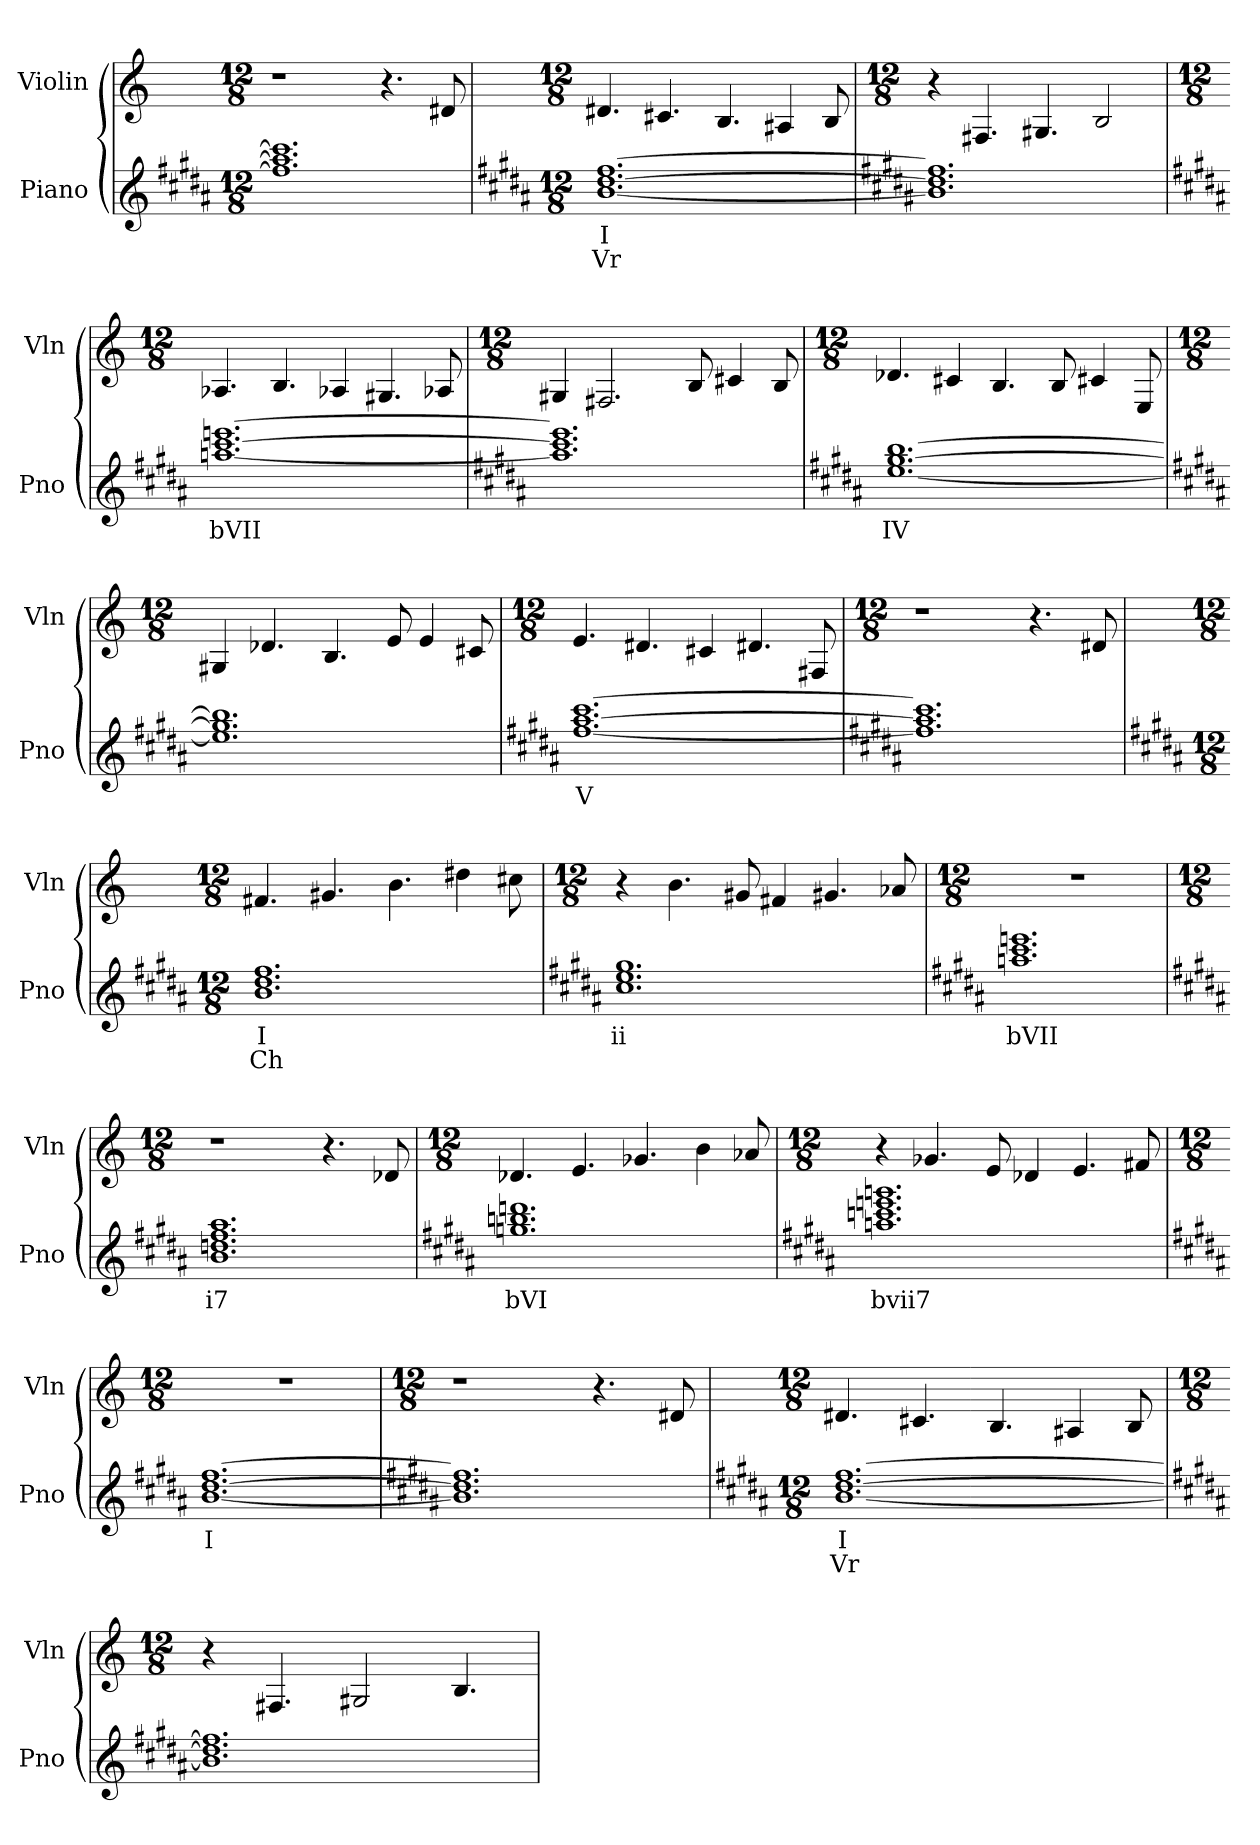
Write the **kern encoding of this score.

**kern	**text	**text	**kern
*part2	*part2	*part2	*part1
*staff2	*staff2	*staff2	*staff1
*I"Piano	*	*	*I"Violin
*I'Pno	*	*	*I'Vln
*k[f#c#g#d#a#]	*	*	*
*B:	*	*	*
*M12/8	*	*	*M12/8
=	=	=	=
1.ff#] 1.aa#] 1.ccc#]	.	.	1r
.	.	.	4.r
.	.	.	8d#X
=	=	=	=
*k[f#c#g#d#a#]	*	*	*
*B:	*	*	*
*M12/8	*	*	*M12/8
[1.b [1.dd# [1.ff#	I	Vr	4.d#X
.	.	.	4.c#X
.	.	.	4.B
.	.	.	4A#X
.	.	.	8B
=	=	=	=
*k[f#c#g#d#a#]	*	*	*
*B:	*	*	*
*	*	*	*M12/8
1.b] 1.dd#] 1.ff#]	.	.	4r
.	.	.	4.F#X
.	.	.	4.G#X
.	.	.	2B
=	=	=	=
*k[f#c#g#d#a#]	*	*	*
*B:	*	*	*
*	*	*	*M12/8
[1.aan [1.ccc# [1.eeen	bVII	.	4.A-X
.	.	.	4.B
.	.	.	4A-X
.	.	.	4.G#X
.	.	.	8A-X
=	=	=	=
*k[f#c#g#d#a#]	*	*	*
*B:	*	*	*
*	*	*	*M12/8
1.aan] 1.ccc#] 1.eeen]	.	.	4G#X
.	.	.	2.F#X
.	.	.	8B
.	.	.	4c#X
.	.	.	8B
=	=	=	=
*k[f#c#g#d#a#]	*	*	*
*B:	*	*	*
*	*	*	*M12/8
[1.ee [1.gg# [1.bb	IV	.	4.d-X
.	.	.	4c#X
.	.	.	4.B
.	.	.	8B
.	.	.	4c#X
.	.	.	8E
=	=	=	=
*k[f#c#g#d#a#]	*	*	*
*B:	*	*	*
*	*	*	*M12/8
1.ee] 1.gg#] 1.bb]	.	.	4G#X
.	.	.	4.d-X
.	.	.	4.B
.	.	.	8e
.	.	.	4e
.	.	.	8c#X
=	=	=	=
*k[f#c#g#d#a#]	*	*	*
*B:	*	*	*
*	*	*	*M12/8
[1.ff# [1.aa# [1.ccc#	V	.	4.e
.	.	.	4.d#X
.	.	.	4c#X
.	.	.	4.d#X
.	.	.	8F#X
=	=	=	=
*k[f#c#g#d#a#]	*	*	*
*B:	*	*	*
*	*	*	*M12/8
1.ff#] 1.aa#] 1.ccc#]	.	.	1r
.	.	.	4.r
.	.	.	8d#X
=	=	=	=
*k[f#c#g#d#a#]	*	*	*
*B:	*	*	*
*M12/8	*	*	*M12/8
1.b 1.dd# 1.ff#	I	Ch	4.f#X
.	.	.	4.g#X
.	.	.	4.b
.	.	.	4dd#X
.	.	.	8cc#X
=	=	=	=
*k[f#c#g#d#a#]	*	*	*
*B:	*	*	*
*	*	*	*M12/8
1.cc# 1.ee 1.gg#	ii	.	4r
.	.	.	4.b
.	.	.	8g#X
.	.	.	4f#X
.	.	.	4.g#X
.	.	.	8a-X
=	=	=	=
*k[f#c#g#d#a#]	*	*	*
*B:	*	*	*
*	*	*	*M12/8
1.aan 1.ccc# 1.eeen	bVII	.	1.r
=	=	=	=
*k[f#c#g#d#a#]	*	*	*
*B:	*	*	*
*	*	*	*M12/8
1.b 1.ddn 1.ff# 1.aa#	i7	.	1r
.	.	.	4.r
.	.	.	8d-X
=	=	=	=
*k[f#c#g#d#a#]	*	*	*
*B:	*	*	*
*	*	*	*M12/8
1.ggn 1.bbn 1.dddn	bVI	.	4.d-X
.	.	.	4.e
.	.	.	4.g-X
.	.	.	4b
.	.	.	8a-X
=	=	=	=
*k[f#c#g#d#a#]	*	*	*
*B:	*	*	*
*	*	*	*M12/8
1.aan 1.cccn 1.eeen 1.gggn	bvii7	.	4r
.	.	.	4.g-X
.	.	.	8e
.	.	.	4d-X
.	.	.	4.e
.	.	.	8f#X
=	=	=	=
*k[f#c#g#d#a#]	*	*	*
*B:	*	*	*
*	*	*	*M12/8
[1.b [1.dd# [1.ff#	I	.	1.r
=	=	=	=
*k[f#c#g#d#a#]	*	*	*
*B:	*	*	*
*	*	*	*M12/8
1.b] 1.dd#] 1.ff#]	.	.	1r
.	.	.	4.r
.	.	.	8d#X
=	=	=	=
*k[f#c#g#d#a#]	*	*	*
*B:	*	*	*
*M12/8	*	*	*M12/8
[1.b [1.dd# [1.ff#	I	Vr	4.d#X
.	.	.	4.c#X
.	.	.	4.B
.	.	.	4A#X
.	.	.	8B
=	=	=	=
*k[f#c#g#d#a#]	*	*	*
*B:	*	*	*
*	*	*	*M12/8
1.b] 1.dd#] 1.ff#]	.	.	4r
.	.	.	4.F#X
.	.	.	2G#X
.	.	.	4.B
=	=	=	=
*-	*-	*-	*-
